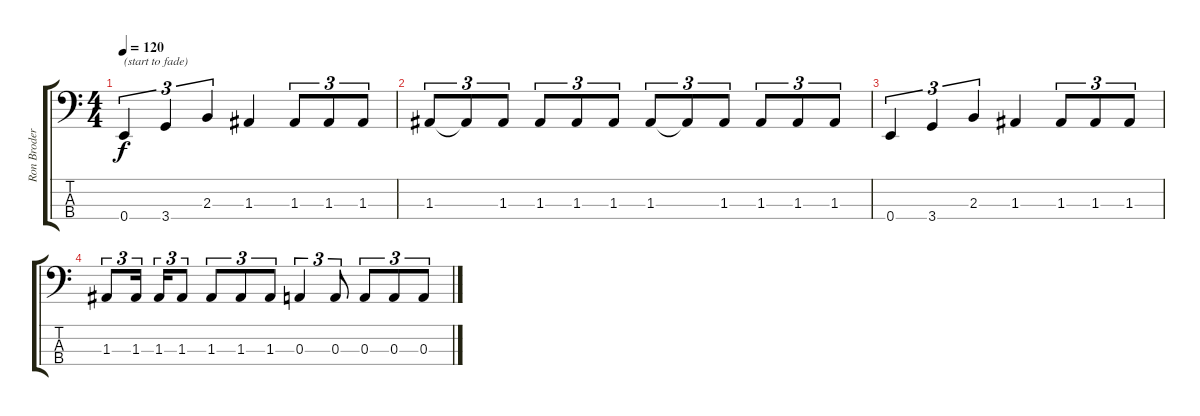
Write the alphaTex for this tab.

\track ("Ron Broder" "Ron Broder") {instrument electricbasspick}
\staff {score tabs}
\tuning (G2 D2 A1 E1) {hide}
\ts (4 4)
\tempo 120
\clef f4
\ks c
0.4.4{tu (3 2) txt "(start to fade)" dy f} 3.4.4{tu (3 2)} 2.3.4{tu (3 2)} 1.3.4 1.3.8{tu (3 2)} 1.3.8{tu (3 2)} 1.3.8{tu (3 2)} |
1.3.8{tu (3 2)} 1.3{t}.8{tu (3 2)} 1.3.8{tu (3 2)} 1.3.8{tu (3 2)} 1.3.8{tu (3 2)} 1.3.8{tu (3 2)} 1.3.8{tu (3 2)} 1.3{t}.8{tu (3 2)} 1.3.8{tu (3 2)} 1.3.8{tu (3 2)} 1.3.8{tu (3 2)} 1.3.8{tu (3 2)} |
0.4.4{tu (3 2)} 3.4.4{tu (3 2)} 2.3.4{tu (3 2)} 1.3.4 1.3.8{tu (3 2)} 1.3.8{tu (3 2)} 1.3.8{tu (3 2)} |
1.3.8{tu (3 2)} 1.3.16{tu (3 2) beam splitsecondary} 1.3.16{tu (3 2)} 1.3.8{tu (3 2)} 1.3.8{tu (3 2)} 1.3.8{tu (3 2)} 1.3.8{tu (3 2)} 0.3.4{tu (3 2)} 0.3.8{tu (3 2)} 0.3.8{tu (3 2)} 0.3.8{tu (3 2)} 0.3.8{tu (3 2)}
